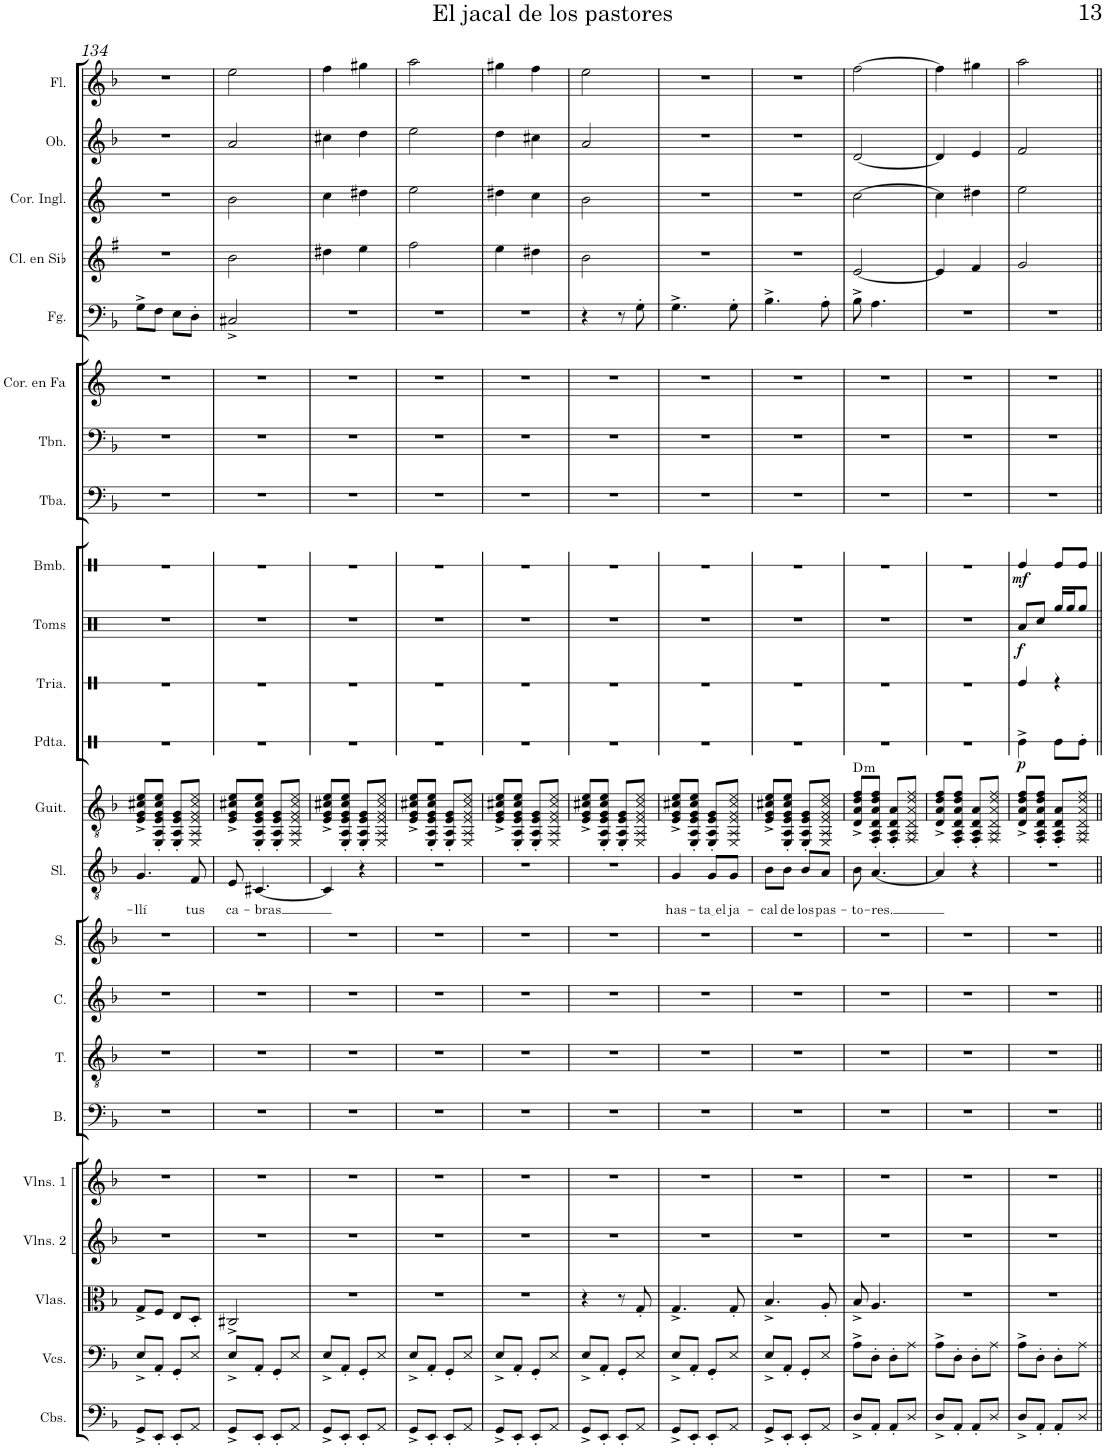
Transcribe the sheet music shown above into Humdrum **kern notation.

**kern	**kern	**kern	**kern	**kern	**kern	**kern	**kern	**kern	**kern	**text	**kern	**harte	**kern	**dynam	**kern	**kern	**dynam	**kern	**dynam	**kern	**kern	**kern	**kern	**kern	**kern	**kern	**kern
*part23	*part22	*part21	*part20	*part19	*part18	*part17	*part16	*part15	*part14	*part14	*part13	*part13	*part12	*part12	*part11	*part10	*part10	*part9	*part9	*part8	*part7	*part6	*part5	*part4	*part3	*part2	*part1
*staff23	*staff22	*staff21	*staff20	*staff19	*staff18	*staff17	*staff16	*staff15	*staff14	*staff14	*staff13	*	*staff12	*staff12	*staff11	*staff10	*staff10	*staff9	*staff9	*staff8	*staff7	*staff6	*staff5	*staff4	*staff3	*staff2	*staff1
*I"Contrabajos	*I"Violonchelos	*I"Violas	*I"Violines 2	*I"Violines 1	*I"Bajo	*I"Tenor	*I"Contralto	*I"Soprano	*I"Solista	*	*I"Guitarra	*	*I"Pandereta	*	*I"Triángulo	*I"Toms	*	*I"Bombo	*	*I"Tuba	*I"Trombón	*I"Trompa en Fa	*I"Fagot	*I"Clarinete en Sib	*I"Corno inglés	*I"Oboe	*I"Flauta
*I'Cbs.	*I'Vcs.	*I'Vlas.	*I'Vlns. 2	*I'Vlns. 1	*I'B.	*I'T.	*I'C.	*I'S.	*I'Sl.	*	*I'Guit.	*	*I'Pdta.	*	*	*I'Toms	*	*I'Bmb.	*	*I'Tba.	*I'Tbn.	*	*I'Fg.	*I'Cl. en Sib	*I'Cor. Ingl.	*I'Ob.	*I'Fl.
!!LO:PB:g=z
*clefF4	*clefF4	*clefC3	*clefG2	*clefG2	*clefF4	*clefGv2	*clefG2	*clefG2	*clefGv2	*	*clefGv2	*	*clefX	*	*clefX	*clefX	*	*clefX	*	*clefF4	*clefF4	*clefG2	*clefF4	*clefG2	*clefG2	*clefG2	*clefG2
*Trd7c12	*	*	*	*	*	*	*	*	*	*	*	*	*	*	*	*	*	*	*	*	*	*Trd4c7	*	*Trd1c2	*Trd4c7	*	*
*k[b-]	*k[b-]	*k[b-]	*k[b-]	*k[b-]	*k[b-]	*k[b-]	*k[b-]	*k[b-]	*k[b-]	*	*k[b-]	*	*k[]	*	*k[]	*k[]	*	*k[]	*	*k[b-]	*k[b-]	*k[]	*k[b-]	*k[f#]	*k[]	*k[b-]	*k[b-]
*M2/4	*M2/4	*M2/4	*M2/4	*M2/4	*M2/4	*M2/4	*M2/4	*M2/4	*M2/4	*	*M2/4	*	*M2/4	*	*M2/4	*M2/4	*	*M2/4	*	*M2/4	*M2/4	*M2/4	*M2/4	*M2/4	*M2/4	*M2/4	*M2/4
=134	=134	=134	=134	=134	=134	=134	=134	=134	=134	=134	=134	=134	=134	=134	=134	=134	=134	=134	=134	=134	=134	=134	=134	=134	=134	=134	=134
!	!	!	!	!	!	!	!	!	!	!LO:LY:b	!	!	!	!	!	!	!	!	!	!	!	!	!	!	!	!	!
8GG^/L	8E^/L	8G^/L	2r	2r	2r	2r	2r	2r	4.G/	-llí	8E/^ 8G/^ 8c#X/^ 8e/^L	.	2r	.	2r	2r	.	2r	.	2r	2r	2r	8G^\L	2r	2r	2r	2r
8EE'/J	8AA'/J	8F/J	.	.	.	.	.	.	.	.	8EE/' 8AA/' 8E/' 8G/' 8c#/' 8e/'J	.	.	.	.	.	.	.	.	.	.	.	8F\J	.	.	.	.
8EE'/L	8GG'/L	8E/L	.	.	.	.	.	.	.	.	8EE/' 8AA/' 8E/' 8G/'L	.	.	.	.	.	.	.	.	.	.	.	8E\L	.	.	.	.
!	!	!	!	!	!	!	!	!	!	!LO:LY:b	!	!	!	!	!	!	!	!	!	!	!	!	!	!	!	!	!
8AA/J	8E/J	8D'/J	.	.	.	.	.	.	8F/	tus	8EE/ 8AA/ 8E/ 8G/ 8c#/ 8e/J	.	.	.	.	.	.	.	.	.	.	.	8D'\J	.	.	.	.
=135	=135	=135	=135	=135	=135	=135	=135	=135	=135	=135	=135	=135	=135	=135	=135	=135	=135	=135	=135	=135	=135	=135	=135	=135	=135	=135	=135
!	!	!	!	!	!	!	!	!	!	!LO:LY:b	!	!	!	!	!	!	!	!	!	!	!	!	!	!	!	!	!
8GG^/L	8E^/L	2C#X^/	2r	2r	2r	2r	2r	2r	8E/	ca-	8E/^ 8G/^ 8c#X/^ 8e/^L	.	2r	.	2r	2r	.	2r	.	2r	2r	2r	2C#X^/	2b\	2b\	2a/	2ee\
!	!	!	!	!	!	!	!	!	!	!LO:LY:b	!	!	!	!	!	!	!	!	!	!	!	!	!	!	!	!	!
8EE'/J	8AA'/J	.	.	.	.	.	.	.	[4.C#X/	-bras	8EE/' 8AA/' 8E/' 8G/' 8c#/' 8e/'J	.	.	.	.	.	.	.	.	.	.	.	.	.	.	.	.
8EE'/L	8GG'/L	.	.	.	.	.	.	.	.	.	8EE/' 8AA/' 8E/' 8G/'L	.	.	.	.	.	.	.	.	.	.	.	.	.	.	.	.
8AA/J	8E/J	.	.	.	.	.	.	.	.	.	8EE/ 8AA/ 8E/ 8G/ 8c#/ 8e/J	.	.	.	.	.	.	.	.	.	.	.	.	.	.	.	.
=136	=136	=136	=136	=136	=136	=136	=136	=136	=136	=136	=136	=136	=136	=136	=136	=136	=136	=136	=136	=136	=136	=136	=136	=136	=136	=136	=136
8GG^/L	8E^/L	2r	2r	2r	2r	2r	2r	2r	4C#/]	.	8E/^ 8G/^ 8c#X/^ 8e/^L	.	2r	.	2r	2r	.	2r	.	2r	2r	2r	2r	4dd#X\	4cc\	4cc#X\	4ff\
8EE'/J	8AA'/J	.	.	.	.	.	.	.	.	.	8EE/' 8AA/' 8E/' 8G/' 8c#/' 8e/'J	.	.	.	.	.	.	.	.	.	.	.	.	.	.	.	.
8EE'/L	8GG'/L	.	.	.	.	.	.	.	4r	.	8EE/' 8AA/' 8E/' 8G/'L	.	.	.	.	.	.	.	.	.	.	.	.	4ee\	4dd#X\	4dd\	4gg#X\
8AA/J	8E/J	.	.	.	.	.	.	.	.	.	8EE/ 8AA/ 8E/ 8G/ 8c#/ 8e/J	.	.	.	.	.	.	.	.	.	.	.	.	.	.	.	.
=137	=137	=137	=137	=137	=137	=137	=137	=137	=137	=137	=137	=137	=137	=137	=137	=137	=137	=137	=137	=137	=137	=137	=137	=137	=137	=137	=137
8GG^/L	8E^/L	2r	2r	2r	2r	2r	2r	2r	2r	.	8E/^ 8G/^ 8c#X/^ 8e/^L	.	2r	.	2r	2r	.	2r	.	2r	2r	2r	2r	2ff#\	2ee\	2ee\	2aa\
8EE'/J	8AA'/J	.	.	.	.	.	.	.	.	.	8EE/' 8AA/' 8E/' 8G/' 8c#/' 8e/'J	.	.	.	.	.	.	.	.	.	.	.	.	.	.	.	.
8EE'/L	8GG'/L	.	.	.	.	.	.	.	.	.	8EE/' 8AA/' 8E/' 8G/'L	.	.	.	.	.	.	.	.	.	.	.	.	.	.	.	.
8AA/J	8E/J	.	.	.	.	.	.	.	.	.	8EE/ 8AA/ 8E/ 8G/ 8c#/ 8e/J	.	.	.	.	.	.	.	.	.	.	.	.	.	.	.	.
=138	=138	=138	=138	=138	=138	=138	=138	=138	=138	=138	=138	=138	=138	=138	=138	=138	=138	=138	=138	=138	=138	=138	=138	=138	=138	=138	=138
8GG^/L	8E^/L	2r	2r	2r	2r	2r	2r	2r	2r	.	8E/^ 8G/^ 8c#X/^ 8e/^L	.	2r	.	2r	2r	.	2r	.	2r	2r	2r	2r	4ee\	4dd#X\	4dd\	4gg#X\
8EE'/J	8AA'/J	.	.	.	.	.	.	.	.	.	8EE/' 8AA/' 8E/' 8G/' 8c#/' 8e/'J	.	.	.	.	.	.	.	.	.	.	.	.	.	.	.	.
8EE'/L	8GG'/L	.	.	.	.	.	.	.	.	.	8EE/' 8AA/' 8E/' 8G/'L	.	.	.	.	.	.	.	.	.	.	.	.	4dd#X\	4cc\	4cc#X\	4ff\
8AA/J	8E/J	.	.	.	.	.	.	.	.	.	8EE/ 8AA/ 8E/ 8G/ 8c#/ 8e/J	.	.	.	.	.	.	.	.	.	.	.	.	.	.	.	.
=139	=139	=139	=139	=139	=139	=139	=139	=139	=139	=139	=139	=139	=139	=139	=139	=139	=139	=139	=139	=139	=139	=139	=139	=139	=139	=139	=139
8GG^/L	8E^/L	4r	2r	2r	2r	2r	2r	2r	2r	.	8E/^ 8G/^ 8c#X/^ 8e/^L	.	2r	.	2r	2r	.	2r	.	2r	2r	2r	4r	2b\	2b\	2a/	2ee\
8EE'/J	8AA'/J	.	.	.	.	.	.	.	.	.	8EE/' 8AA/' 8E/' 8G/' 8c#/' 8e/'J	.	.	.	.	.	.	.	.	.	.	.	.	.	.	.	.
8EE'/L	8GG'/L	8r	.	.	.	.	.	.	.	.	8EE/' 8AA/' 8E/' 8G/'L	.	.	.	.	.	.	.	.	.	.	.	8r	.	.	.	.
8AA/J	8E/J	8G'/	.	.	.	.	.	.	.	.	8EE/ 8AA/ 8E/ 8G/ 8c#/ 8e/J	.	.	.	.	.	.	.	.	.	.	.	8G'\	.	.	.	.
=140	=140	=140	=140	=140	=140	=140	=140	=140	=140	=140	=140	=140	=140	=140	=140	=140	=140	=140	=140	=140	=140	=140	=140	=140	=140	=140	=140
!	!	!	!	!	!	!	!	!	!	!LO:LY:b	!	!	!	!	!	!	!	!	!	!	!	!	!	!	!	!	!
8GG^/L	8E^/L	4.G^/	2r	2r	2r	2r	2r	2r	4G/	has-	8E/^ 8G/^ 8c#X/^ 8e/^L	.	2r	.	2r	2r	.	2r	.	2r	2r	2r	4.G^\	2r	2r	2r	2r
8EE'/J	8AA'/J	.	.	.	.	.	.	.	.	.	8EE/' 8AA/' 8E/' 8G/' 8c#/' 8e/'J	.	.	.	.	.	.	.	.	.	.	.	.	.	.	.	.
!	!	!	!	!	!	!	!	!	!	!LO:LY:b	!	!	!	!	!	!	!	!	!	!	!	!	!	!	!	!	!
8EE'/L	8GG'/L	.	.	.	.	.	.	.	8G/L	ta el	8EE/' 8AA/' 8E/' 8G/'L	.	.	.	.	.	.	.	.	.	.	.	.	.	.	.	.
!	!	!	!	!	!	!	!	!	!	!LO:LY:b	!	!	!	!	!	!	!	!	!	!	!	!	!	!	!	!	!
8AA/J	8E/J	8G'/	.	.	.	.	.	.	8G/J	ja-	8EE/ 8AA/ 8E/ 8G/ 8c#/ 8e/J	.	.	.	.	.	.	.	.	.	.	.	8G'\	.	.	.	.
=141	=141	=141	=141	=141	=141	=141	=141	=141	=141	=141	=141	=141	=141	=141	=141	=141	=141	=141	=141	=141	=141	=141	=141	=141	=141	=141	=141
!	!	!	!	!	!	!	!	!	!	!LO:LY:b	!	!	!	!	!	!	!	!	!	!	!	!	!	!	!	!	!
8GG^/L	8E^/L	4.B-^/	2r	2r	2r	2r	2r	2r	8B-\L	-cal	8E/^ 8G/^ 8c#X/^ 8e/^L	.	2r	.	2r	2r	.	2r	.	2r	2r	2r	4.B-^\	2r	2r	2r	2r
!	!	!	!	!	!	!	!	!	!	!LO:LY:b	!	!	!	!	!	!	!	!	!	!	!	!	!	!	!	!	!
8EE'/J	8AA'/J	.	.	.	.	.	.	.	8B-\J	de	8EE/' 8AA/' 8E/' 8G/' 8c#/' 8e/'J	.	.	.	.	.	.	.	.	.	.	.	.	.	.	.	.
!	!	!	!	!	!	!	!	!	!	!LO:LY:b	!	!	!	!	!	!	!	!	!	!	!	!	!	!	!	!	!
8EE'/L	8GG'/L	.	.	.	.	.	.	.	8B-/L	los	8EE/' 8AA/' 8E/' 8G/'L	.	.	.	.	.	.	.	.	.	.	.	.	.	.	.	.
!	!	!	!	!	!	!	!	!	!	!LO:LY:b	!	!	!	!	!	!	!	!	!	!	!	!	!	!	!	!	!
8AA/J	8E/J	8A'/	.	.	.	.	.	.	8A/J	pas-	8EE/ 8AA/ 8E/ 8G/ 8c#/ 8e/J	.	.	.	.	.	.	.	.	.	.	.	8A'\	.	.	.	.
=142	=142	=142	=142	=142	=142	=142	=142	=142	=142	=142	=142	=142	=142	=142	=142	=142	=142	=142	=142	=142	=142	=142	=142	=142	=142	=142	=142
!	!	!	!	!	!	!	!	!	!	!LO:LY:b	!	!LO:H:kt=m	!	!	!	!	!	!	!	!	!	!	!	!	!	!	!
8D^/L	8A^\L	8B-^/	2r	2r	2r	2r	2r	2r	8B-\	-to-	8D/^ 8A/^ 8d/^ 8f/^L	D:min	2r	.	2r	2r	.	2r	.	2r	2r	2r	8B-^\	[2e/	[2cc\	[2d/	[2ff\
!	!	!	!	!	!	!	!	!	!	!LO:LY:b	!	!	!	!	!	!	!	!	!	!	!	!	!	!	!	!	!
8AA'/J	8D'\J	4.A/	.	.	.	.	.	.	[4.A/	-res.	8FF/' 8AA/' 8D/' 8A/' 8d/' 8f/'J	.	.	.	.	.	.	.	.	.	.	.	4.A\	.	.	.	.
8AA'/L	8D'\L	.	.	.	.	.	.	.	.	.	8FF/' 8AA/' 8D/' 8A/'L	.	.	.	.	.	.	.	.	.	.	.	.	.	.	.	.
8D/J	8A\J	.	.	.	.	.	.	.	.	.	8FF/ 8AA/ 8D/ 8A/ 8d/ 8f/J	.	.	.	.	.	.	.	.	.	.	.	.	.	.	.	.
=143	=143	=143	=143	=143	=143	=143	=143	=143	=143	=143	=143	=143	=143	=143	=143	=143	=143	=143	=143	=143	=143	=143	=143	=143	=143	=143	=143
8D^/L	8A^\L	2r	2r	2r	2r	2r	2r	2r	4A/]	.	8D/^ 8A/^ 8d/^ 8f/^L	.	2r	.	2r	2r	.	2r	.	2r	2r	2r	2r	4e/]	4cc\]	4d/]	4ff\]
8AA'/J	8D'\J	.	.	.	.	.	.	.	.	.	8FF/' 8AA/' 8D/' 8A/' 8d/' 8f/'J	.	.	.	.	.	.	.	.	.	.	.	.	.	.	.	.
8AA'/L	8D'\L	.	.	.	.	.	.	.	4r	.	8FF/' 8AA/' 8D/' 8A/'L	.	.	.	.	.	.	.	.	.	.	.	.	4f#/	4dd#X\	4e/	4gg#X\
8D/J	8A\J	.	.	.	.	.	.	.	.	.	8FF/ 8AA/ 8D/ 8A/ 8d/ 8f/J	.	.	.	.	.	.	.	.	.	.	.	.	.	.	.	.
=144	=144	=144	=144	=144	=144	=144	=144	=144	=144	=144	=144	=144	=144	=144	=144	=144	=144	=144	=144	=144	=144	=144	=144	=144	=144	=144	=144
!	!	!	!	!	!	!	!	!	!	!	!	!	!	!LO:DY:b	!	!	!LO:DY:b	!	!LO:DY:b	!	!	!	!	!	!	!	!
8D^/L	8A^\L	2r	2r	2r	2r	2r	2r	2r	2r	.	8D/^ 8A/^ 8d/^ 8f/^L	.	4Re^\	p	4Re/	8Ra/L	f	4Re/	mf	2r	2r	2r	2r	2g/	2ee\	2f/	2aa\
8AA'/J	8D'\J	.	.	.	.	.	.	.	.	.	8FF/' 8AA/' 8D/' 8A/' 8d/' 8f/'J	.	.	.	.	8Rcc/J	.	.	.	.	.	.	.	.	.	.	.
8AA'/L	8D'\L	.	.	.	.	.	.	.	.	.	8FF/' 8AA/' 8D/' 8A/'L	.	8Re\L	.	4r	16Rgg/LL	.	8Re/L	.	.	.	.	.	.	.	.	.
.	.	.	.	.	.	.	.	.	.	.	.	.	.	.	.	16Rgg/J	.	.	.	.	.	.	.	.	.	.	.
8D/J	8A\J	.	.	.	.	.	.	.	.	.	8FF/ 8AA/ 8D/ 8A/ 8d/ 8f/J	.	8Re'\J	.	.	8Rgg/J	.	8Re/J	.	.	.	.	.	.	.	.	.
=||	=||	=||	=||	=||	=||	=||	=||	=||	=||	=||	=||	=||	=||	=||	=||	=||	=||	=||	=||	=||	=||	=||	=||	=||	=||	=||	=||
*-	*-	*-	*-	*-	*-	*-	*-	*-	*-	*-	*-	*-	*-	*-	*-	*-	*-	*-	*-	*-	*-	*-	*-	*-	*-	*-	*-
